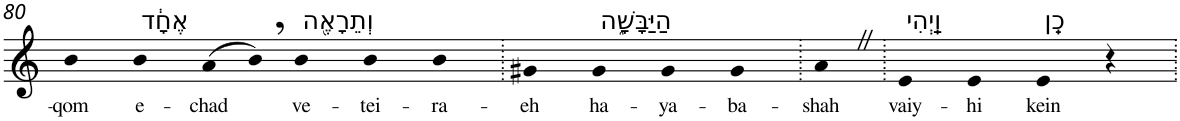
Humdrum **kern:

**kern	**text
*part1	*part1
*staff1	*staff1
*I"Piano	*
*I'Pno	*
!!LO:PB:g=z
*clefG2	*
*k[]	*
=80	=80
!	!LO:LY:b
4b	-qom
!LO:TX:a:t=אֶחָ֔ד	!
!	!LO:LY:b
4b	e-
!	!LO:LY:b
(8a	-chad
8b,)	.
!LO:TX:a:t=וְתֵרָאֶ֖ה	!
!	!LO:LY:b
4b	ve-
!	!LO:LY:b
4b	-tei-
!	!LO:LY:b
4b	-ra-
=81.	=81.
!	!LO:LY:b
4g#X	-eh
!LO:TX:a:t=הַיַּבָּשָׁ֑ה	!
!	!LO:LY:b
4g#	ha-
!	!LO:LY:b
4g#	-ya-
!	!LO:LY:b
4g#	-ba-
=82.	=82.
!	!LO:LY:b
4aZ	-shah
=83.	=83.
!LO:TX:a:t=וַֽיְהִי	!
!	!LO:LY:b
4e	vaiy-
!	!LO:LY:b
4e	-hi
!LO:TX:a:t=כֵֽן	!
!	!LO:LY:b
4e	kein
4r	.
=.	=.
*-	*-
